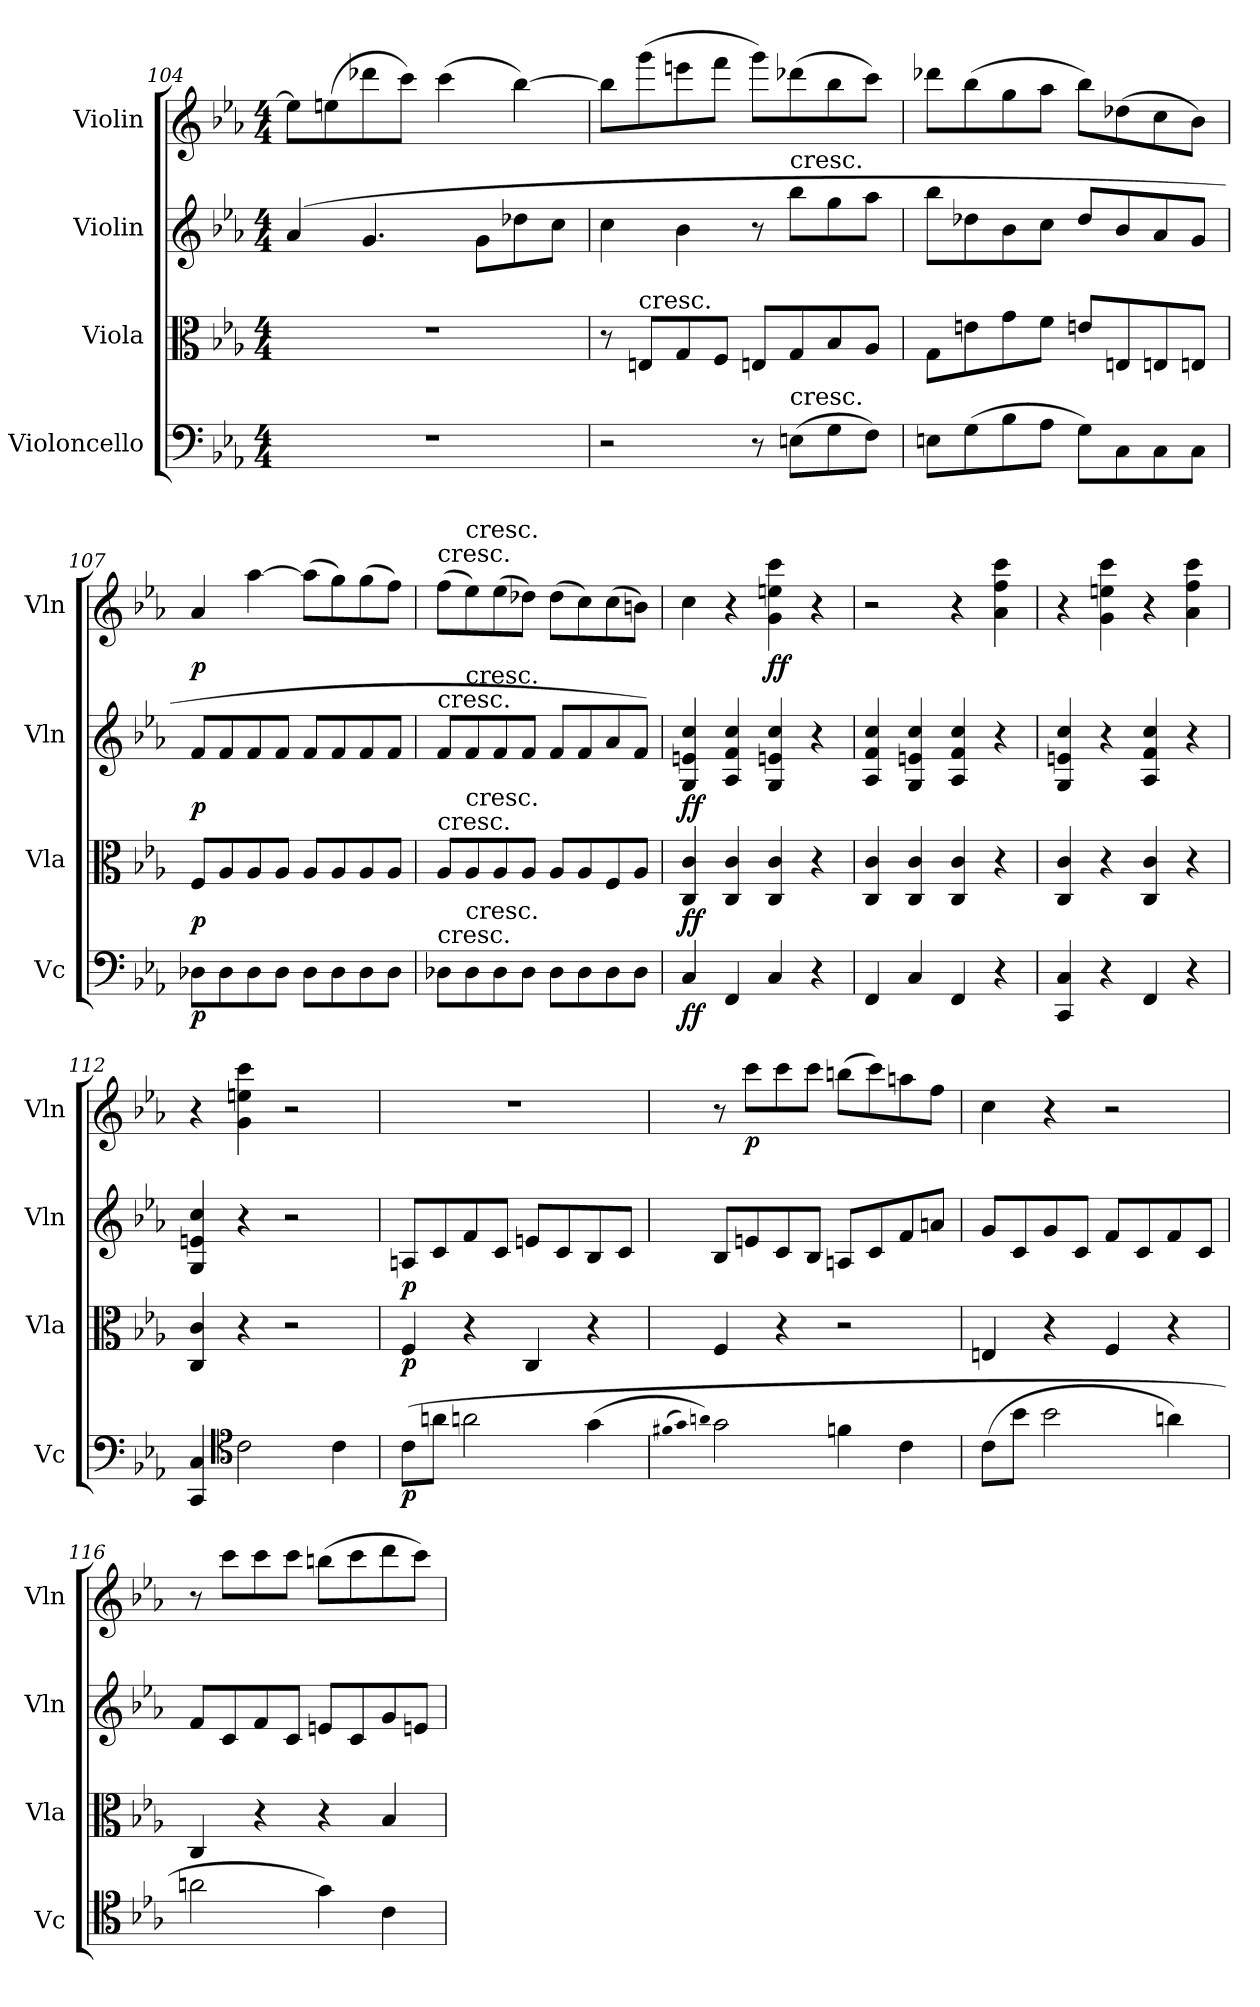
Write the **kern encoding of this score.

**kern	**dynam	**kern	**dynam	**kern	**dynam	**kern	**dynam
*part4	*part4	*part3	*part3	*part2	*part2	*part1	*part1
*staff4	*staff4	*staff3	*staff3	*staff2	*staff2	*staff1	*staff1
*I"Violoncello	*	*I"Viola	*	*I"Violin	*	*I"Violin	*
*I'Vc	*	*I'Vla	*	*I'Vln	*	*I'Vln	*
*clefF4	*	*clefC3	*	*clefG2	*	*clefG2	*
*k[b-e-a-]	*	*k[b-e-a-]	*	*k[b-e-a-]	*	*k[b-e-a-]	*
*c:	*	*c:	*	*c:	*	*c:	*
*M4/4	*	*M4/4	*	*M4/4	*	*M4/4	*
=104	=104	=104	=104	=104	=104	=104	=104
1r	.	1r	.	(4a-/	.	8ee\L]	.
.	.	.	.	.	.	(8een\	.
.	.	.	.	4.g/	.	8ddd-X\	.
.	.	.	.	.	.	8ccc\J)	.
.	.	.	.	.	.	(4ccc\	.
.	.	.	.	8g\L	.	.	.
.	.	.	.	8dd-X\	.	[4bb-\)	.
.	.	.	.	8cc\J	.	.	.
=105	=105	=105	=105	=105	=105	=105	=105
2r	.	8r	.	4cc\	.	8bb-\L]	.
!	!	!LO:TX:t=cresc.	!	!	!	!	!
.	.	8En/L	.	.	.	(8ggg\	.
.	.	8G/	.	4b-\	.	8eeen\	.
.	.	8F/J	.	.	.	8fff\J	.
8r	.	8En/L	.	8r	.	8ggg\L)	.
!	!	!	!	!LO:TX:t=cresc.	!	!	!
!LO:TX:t=cresc.	!	!	!	!	!	!	!
(8En\L	.	8G/	.	8bb-\L	.	(8ddd-X\	.
8G\	.	8B-/	.	8gg\	.	8bb-\	.
8F\J)	.	8A-/J	.	8aa-\J	.	8ccc\J)	.
=106	=106	=106	=106	=106	=106	=106	=106
8En\L	.	8G\L	.	8bb-\L	.	8ddd-X\L	.
(8G\	.	8en\	.	8dd-X\	.	(8bb-\	.
8B-\	.	8g\	.	8b-\	.	8gg\	.
8A-\J	.	8f\J	.	8cc\J	.	8aa-\J	.
8G\L)	.	8en/L	.	8dd-/L	.	8bb-\L)	.
8C\	.	8En/	.	8b-/	.	(8dd-X\	.
8C\	.	8En/	.	8a-/	.	8cc\	.
8C\J	.	8En/J	.	8g/J	.	8b-\J)	.
=107	=107	=107	=107	=107	=107	=107	=107
8D-X\L	p	8F/L	p	8f/L	p	4a-/	p
8D-\	.	8A-/	.	8f/	.	.	.
8D-\	.	8A-/	.	8f/	.	[4aa-\	.
8D-\J	.	8A-/J	.	8f/J	.	.	.
8D-\L	.	8A-/L	.	8f/L	.	(8aa-\L]	.
8D-\	.	8A-/	.	8f/	.	8gg\)	.
8D-\	.	8A-/	.	8f/	.	(8gg\	.
8D-\J	.	8A-/J	.	8f/J	.	8ff\J)	.
=108	=108	=108	=108	=108	=108	=108	=108
!	!	!	!	!	!	!LO:TX:t=cresc.	!
!	!	!	!	!LO:TX:t=cresc.	!	!	!
!	!	!LO:TX:t=cresc.	!	!	!	!	!
!LO:TX:t=cresc.	!	!	!	!	!	!	!
8D-X\L	.	8A-/L	.	8f/L	.	(8ff\L	.
!	!	!	!	!	!	!LO:TX:t=cresc.	!
!	!	!	!	!LO:TX:t=cresc.	!	!	!
!	!	!LO:TX:t=cresc.	!	!	!	!	!
!LO:TX:t=cresc.	!	!	!	!	!	!	!
8D-\	.	8A-/	.	8f/	.	8ee-\)	.
8D-\	.	8A-/	.	8f/	.	(8ee-\	.
8D-\J	.	8A-/J	.	8f/J	.	8dd-X\J)	.
8D-\L	.	8A-/L	.	8f/L	.	(8dd-\L	.
8D-\	.	8A-/	.	8f/	.	8cc\)	.
8D-\	.	8F/	.	8a-/	.	(8cc\	.
8D-\J	.	8A-/J	.	8f/J)	.	8bn\J)	.
=109	=109	=109	=109	=109	=109	=109	=109
4C/	ff	4C/ 4c/	ff	4G/ 4en/ 4cc/	ff	4cc\	.
4FF/	.	4C/ 4c/	.	4A-/ 4f/ 4cc/	.	4r	.
4C/	.	4C/ 4c/	.	4G/ 4en/ 4cc/	.	4g\ 4een\ 4ccc\	ff
4r	.	4r	.	4r	.	4r	.
=110	=110	=110	=110	=110	=110	=110	=110
4FF/	.	4C/ 4c/	.	4A-/ 4f/ 4cc/	.	2r	.
4C/	.	4C/ 4c/	.	4G/ 4en/ 4cc/	.	.	.
4FF/	.	4C/ 4c/	.	4A-/ 4f/ 4cc/	.	4r	.
4r	.	4r	.	4r	.	4a-\ 4ff\ 4ccc\	.
=111	=111	=111	=111	=111	=111	=111	=111
4CC/ 4C/	.	4C/ 4c/	.	4G/ 4en/ 4cc/	.	4r	.
4r	.	4r	.	4r	.	4g\ 4een\ 4ccc\	.
4FF/	.	4C/ 4c/	.	4A-/ 4f/ 4cc/	.	4r	.
4r	.	4r	.	4r	.	4a-\ 4ff\ 4ccc\	.
=112	=112	=112	=112	=112	=112	=112	=112
4CC/ 4C/	.	4C/ 4c/	.	4G/ 4en/ 4cc/	.	4r	.
*clefC4	*	*	*	*	*	*	*
2c\	.	4r	.	4r	.	4g\ 4een\ 4ccc\	.
.	.	2r	.	2r	.	2r	.
4c\	.	.	.	.	.	.	.
=113	=113	=113	=113	=113	=113	=113	=113
(8c\L	p	4F/	p	8An/L	p	1r	.
8an\J	.	.	.	8c/	.	.	.
2an\	.	4r	.	8f/	.	.	.
.	.	.	.	8c/J	.	.	.
.	.	4C/	.	8en/L	.	.	.
.	.	.	.	8c/	.	.	.
(4g\	.	4r	.	8B-/	.	.	.
.	.	.	.	8c/J	.	.	.
=114	=114	=114	=114	=114	=114	=114	=114
(qf#X	.	.	.	.	.	.	.
qg)	.	.	.	.	.	.	.
qan)	.	.	.	.	.	.	.
2g\	.	4F/	.	8B-/L	.	8r	.
.	.	.	.	8en/	.	8ccc\L	p
.	.	4r	.	8c/	.	8ccc\	.
.	.	.	.	8B-/J	.	8ccc\J	.
4fn\	.	2r	.	8An/L	.	(8bbn\L	.
.	.	.	.	8c/	.	8ccc\)	.
4c\	.	.	.	8f/	.	8aan\	.
.	.	.	.	8an/J	.	8ff\J	.
=115	=115	=115	=115	=115	=115	=115	=115
(8c\L	.	4En/	.	8g/L	.	4cc\	.
8b-\J	.	.	.	8c/	.	.	.
2b-\	.	4r	.	8g/	.	4r	.
.	.	.	.	8c/J	.	.	.
.	.	4F/	.	8f/L	.	2r	.
.	.	.	.	8c/	.	.	.
4an\)	.	4r	.	8f/	.	.	.
.	.	.	.	8c/J	.	.	.
=116	=116	=116	=116	=116	=116	=116	=116
2an\	.	4C/	.	8f/L	.	8r	.
.	.	.	.	8c/	.	8ccc\L	.
.	.	4r	.	8f/	.	8ccc\	.
.	.	.	.	8c/J	.	8ccc\J	.
4g\)	.	4r	.	8en/L	.	(8bbn\L	.
.	.	.	.	8c/	.	8ccc\	.
4c\	.	4B-/	.	8g/	.	8ddd\	.
.	.	.	.	8en/J	.	8ccc\J)	.
=	=	=	=	=	=	=	=
*-	*-	*-	*-	*-	*-	*-	*-
